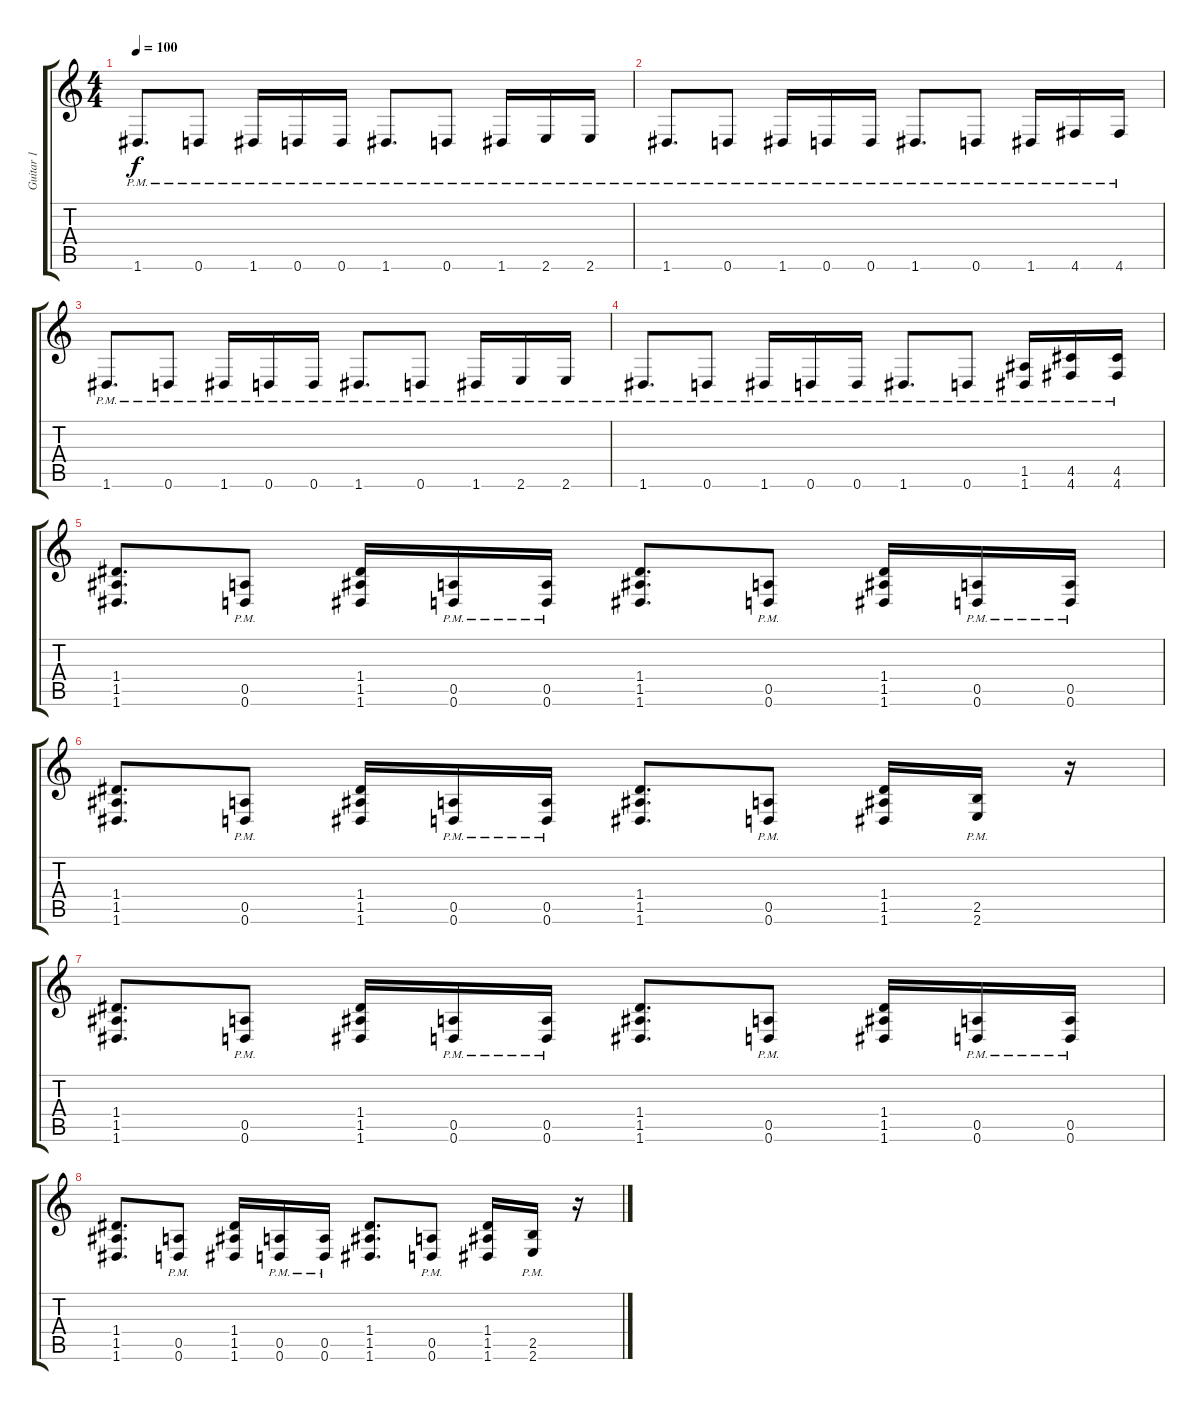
\track ("Guitar 1" "Guitar 1") {instrument distortionguitar}
\staff {score tabs}
\tuning (E4 B3 G3 D3 A2 D2) {hide}
\ts (4 4)
\tempo 100
\clef g2
\ks c
1.6{pm}.8{d dy f} 0.6{pm}.8 1.6{pm}.16 0.6{pm}.16 0.6{pm}.16 1.6{pm}.8{d} 0.6{pm}.8 1.6{pm}.16 2.6{pm}.16 2.6{pm}.16 |
1.6{pm}.8{d} 0.6{pm}.8 1.6{pm}.16 0.6{pm}.16 0.6{pm}.16 1.6{pm}.8{d} 0.6{pm}.8 1.6{pm}.16 4.6{pm}.16 4.6{pm}.16 |
1.6{pm}.8{d} 0.6{pm}.8 1.6{pm}.16 0.6{pm}.16 0.6{pm}.16 1.6{pm}.8{d} 0.6{pm}.8 1.6{pm}.16 2.6{pm}.16 2.6{pm}.16 |
1.6{pm}.8{d} 0.6{pm}.8 1.6{pm}.16 0.6{pm}.16 0.6{pm}.16 1.6{pm}.8{d} 0.6{pm}.8 (1.5 1.6{pm}).16 (4.5 4.6{pm}).16 (4.5 4.6{pm}).16 |
(1.4 1.5 1.6).8{d} (0.5 0.6{pm}).8 (1.4 1.5 1.6).16 (0.5 0.6{pm}).16 (0.5 0.6{pm}).16 (1.4 1.5 1.6).8{d} (0.5{pm} 0.6{pm}).8 (1.4 1.5 1.6).16 (0.5 0.6{pm}).16 (0.5{pm} 0.6{pm}).16 |
(1.4 1.5 1.6).8{d} (0.5 0.6{pm}).8 (1.4 1.5 1.6).16 (0.5 0.6{pm}).16 (0.5 0.6{pm}).16 (1.4 1.5 1.6).8{d} (0.5{pm} 0.6{pm}).8 (1.4 1.5 1.6).16 (2.5 2.6{pm}).16 r.16 |
(1.4 1.5 1.6).8{d} (0.5 0.6{pm}).8 (1.4 1.5 1.6).16 (0.5 0.6{pm}).16 (0.5 0.6{pm}).16 (1.4 1.5 1.6).8{d} (0.5{pm} 0.6{pm}).8 (1.4 1.5 1.6).16 (0.5 0.6{pm}).16 (0.5{pm} 0.6{pm}).16 |
(1.4 1.5 1.6).8{d} (0.5 0.6{pm}).8 (1.4 1.5 1.6).16 (0.5 0.6{pm}).16 (0.5 0.6{pm}).16 (1.4 1.5 1.6).8{d} (0.5{pm} 0.6{pm}).8 (1.4 1.5 1.6).16 (2.5 2.6{pm}).16 r.16
